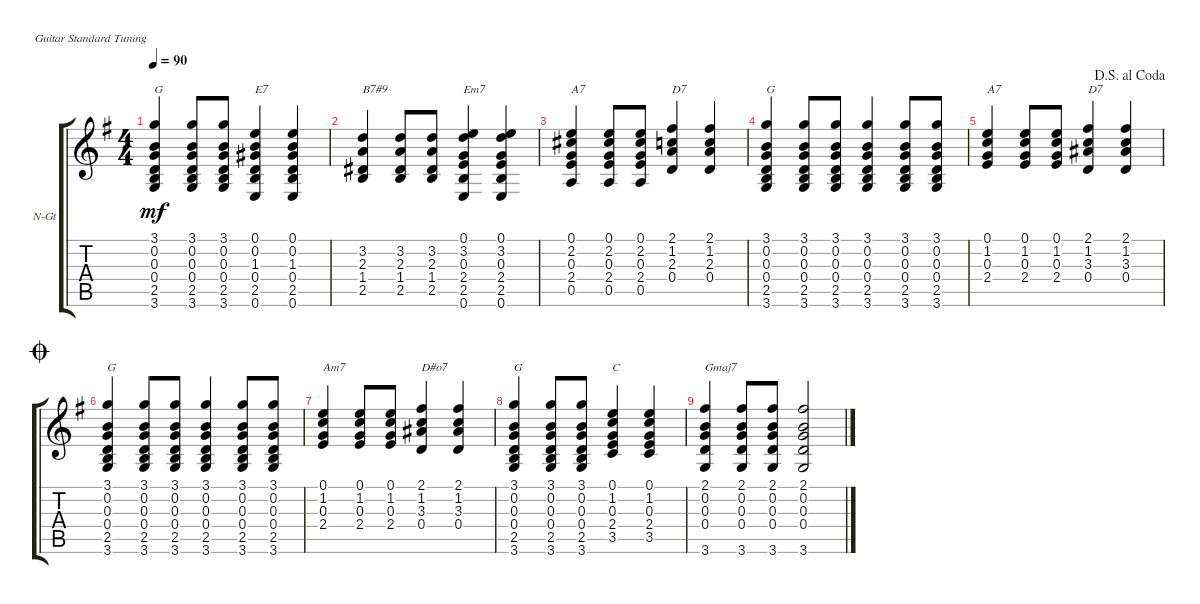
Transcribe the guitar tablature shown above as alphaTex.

\defaultSystemsLayout 4
\bracketExtendMode groupsimilarinstruments
\firstSystemTrackNameOrientation horizontal
\otherSystemsTrackNameOrientation horizontal
\track ("Nylon Guitar" "N-Gt") {instrument acousticguitarnylon}
\staff {score tabs}
\tuning (E4 B3 G3 D3 A2 E2)
\ts (4 4)
\tempo 90
\clef g2
\scale
0.333333
\ks g
(3.1 0.2 0.3 0.4 2.5 3.6).4{txt "G" dy mf} (3.1 0.2 0.3 0.4 2.5 3.6).8 (3.1 0.2 0.3 0.4 2.5 3.6).8 (0.1 0.2 1.3 0.4 2.5 0.6).4{txt "E7"} (0.1 0.2 1.3 0.4 2.5 0.6).4 |
\scale
0.333333 (3.2 2.3 1.4 2.5).4{txt "B7#9"} (3.2 2.3 1.4 2.5).8 (3.2 2.3 1.4 2.5).8 (0.1 3.2 0.3 2.4 2.5 0.6).4{txt "Em7"} (0.1 3.2 0.3 2.4 2.5 0.6).4 |
\scale
0.333333 (0.1 2.2 0.3 2.4 0.5).4{txt "A7"} (0.1 2.2 0.3 2.4 0.5).8 (0.1 2.2 0.3 2.4 0.5).8 (2.1 1.2 2.3 0.4).4{txt "D7"} (2.1 1.2 2.3 0.4).4 |
\scale
0.333333 (3.1 0.2 0.3 0.4 2.5 3.6).4{txt "G"} (3.1 0.2 0.3 0.4 2.5 3.6).8 (3.1 0.2 0.3 0.4 2.5 3.6).8 (3.1 0.2 0.3 0.4 2.5 3.6).4 (3.1 0.2 0.3 0.4 2.5 3.6).8 (3.1 0.2 0.3 0.4 2.5 3.6).8 |
\jump dalsegnoalcoda
\scale
0.333333 (0.1 1.2 0.3 2.4).4{txt "A7"} (0.1 1.2 0.3 2.4).8 (0.1 1.2 0.3 2.4).8 (2.1 1.2 3.3 0.4).4{txt "D7"} (2.1 1.2 3.3 0.4).4 |
\jump coda
\scale
0.333333 (3.1 0.2 0.3 0.4 2.5 3.6).4{txt "G"} (3.1 0.2 0.3 0.4 2.5 3.6).8 (3.1 0.2 0.3 0.4 2.5 3.6).8 (3.1 0.2 0.3 0.4 2.5 3.6).4 (3.1 0.2 0.3 0.4 2.5 3.6).8 (3.1 0.2 0.3 0.4 2.5 3.6).8 |
\scale
0.333333 (0.1 1.2 0.3 2.4).4{txt "Am7"} (0.1 1.2 0.3 2.4).8 (0.1 1.2 0.3 2.4).8 (2.1 1.2 3.3 0.4).4{txt "D#o7"} (2.1 1.2 3.3 0.4).4 |
\scale
0.333333 (3.1 0.2 0.3 0.4 2.5 3.6).4{txt "G"} (3.1 0.2 0.3 0.4 2.5 3.6).8 (3.1 0.2 0.3 0.4 2.5 3.6).8 (0.1 1.2 0.3 2.4 3.5).4{txt "C"} (0.1 1.2 0.3 2.4 3.5).4 |
(2.1 0.2 0.3 0.4 3.6).4{txt "Gmaj7"} (2.1 0.2 0.3 0.4 3.6).8 (2.1 0.2 0.3 0.4 3.6).8 (2.1 0.2 0.3 0.4 3.6).2
